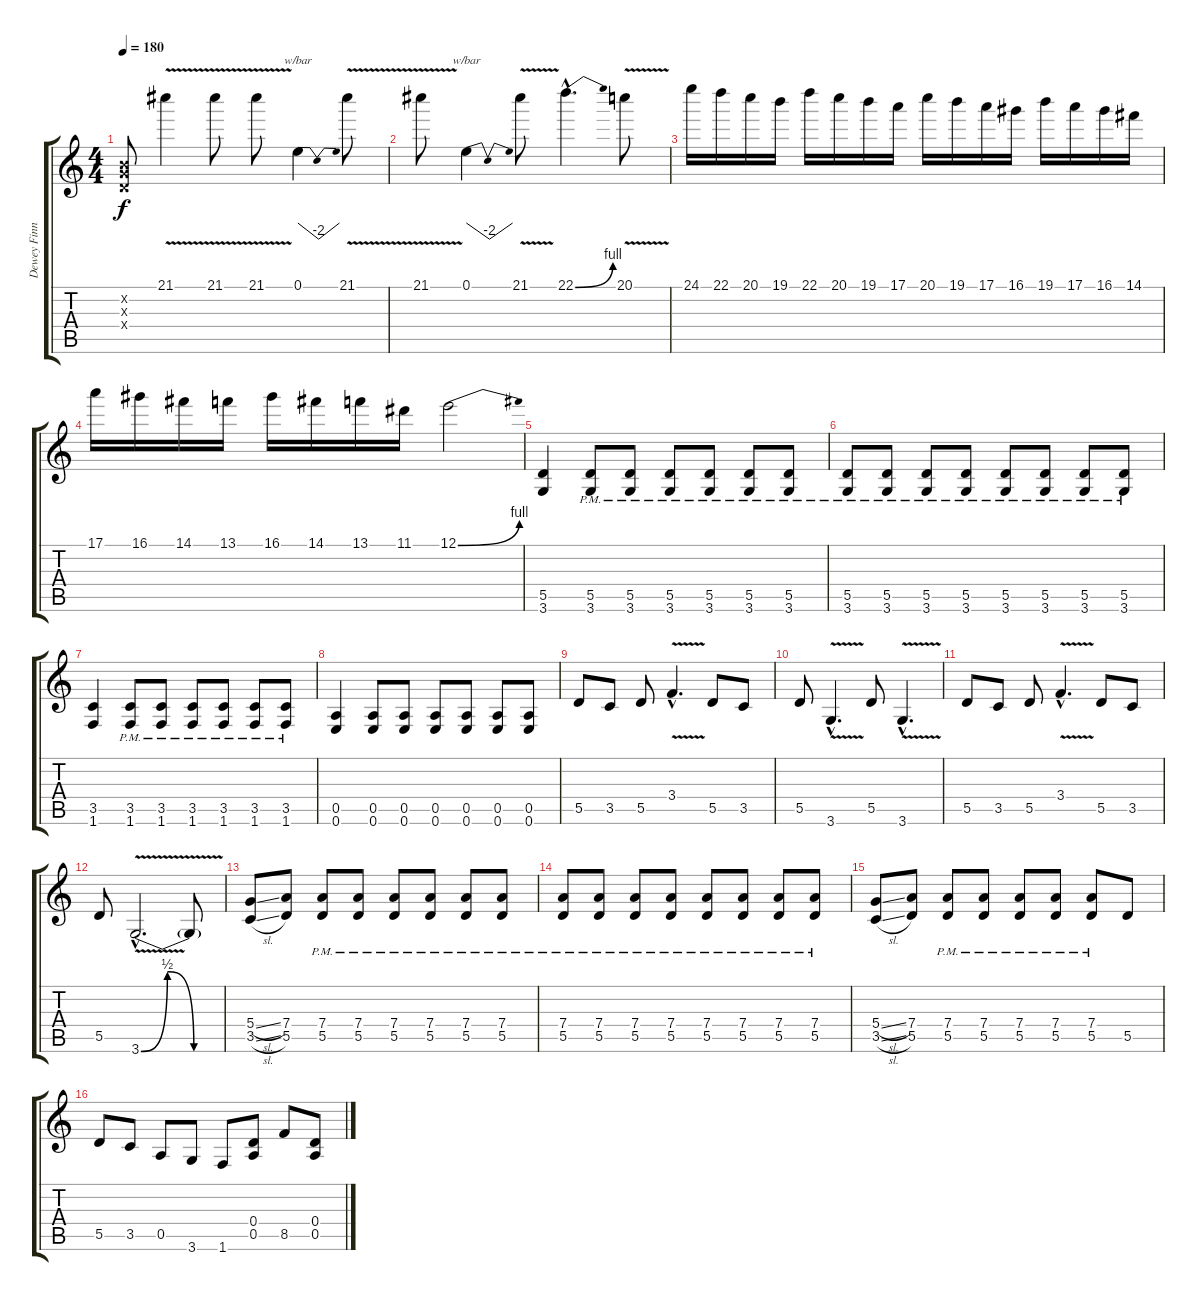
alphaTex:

\track ("Dewey Finn" "Dewey Finn") {instrument distortionguitar}
\staff {score tabs}
\tuning (E4 B3 G3 D3 A2 E2) {hide}
\ts (4 4)
\tempo 180
\clef g2
\ks c
(0.2{x} 0.3{x} 0.4{x}).8{dy f} 21.1{v}.4 21.1{v}.8 21.1{v}.8 0.1.4{tbe (dip default 0 0 30 -8 60 0)} 21.1{v}.8 |
21.1{v}.8 0.1.4{tbe (dip default 0 0 30 -8 60 0)} 21.1{v}.8 22.1{be (bend 0 0 60 4) hac}.4{d} 20.1{v}.8 |
24.1.16 22.1.16 20.1.16 19.1.16 22.1.16 20.1.16 19.1.16 17.1.16 20.1.16 19.1.16 17.1.16 16.1.16 19.1.16 17.1.16 16.1.16 14.1.16 |
17.1.16 16.1.16 14.1.16 13.1.16 16.1.16 14.1.16 13.1.16 11.1.16 12.1{be (bend 0 0 60 4)}.2 |
(5.5 3.6).4 (5.5{pm} 3.6{pm}).8 (5.5{pm} 3.6{pm}).8 (5.5{pm} 3.6{pm}).8 (5.5{pm} 3.6{pm}).8 (5.5{pm} 3.6{pm}).8 (5.5{pm} 3.6{pm}).8 |
(5.5{pm} 3.6{pm}).8 (5.5{pm} 3.6{pm}).8 (5.5{pm} 3.6{pm}).8 (5.5{pm} 3.6{pm}).8 (5.5{pm} 3.6{pm}).8 (5.5{pm} 3.6{pm}).8 (5.5{pm} 3.6{pm}).8 (5.5{pm} 3.6{pm}).8 |
(3.5 1.6).4 (3.5{pm} 1.6{pm}).8 (3.5{pm} 1.6{pm}).8 (3.5{pm} 1.6{pm}).8 (3.5{pm} 1.6{pm}).8 (3.5{pm} 1.6{pm}).8 (3.5{pm} 1.6{pm}).8 |
(0.5 0.6).4 (0.5 0.6).8 (0.5 0.6).8 (0.5 0.6).8 (0.5 0.6).8 (0.5 0.6).8 (0.5 0.6).8 |
5.5.8 3.5.8 5.5.8 3.4{v hac}.4{d} 5.5.8 3.5.8 |
5.5.8 3.6{v hac}.4{d} 5.5.8 3.6{v hac}.4{d} |
5.5.8 3.5.8 5.5.8 3.4{v hac}.4{d} 5.5.8 3.5.8 |
5.5.8 3.6{be (custom 0 0 19 2 38 0 45 0 60 0) v hac}.2{d} 3.6{t}.8 |
(5.4{sl} 3.5{sl}).8 (7.4 5.5).8 (7.4{pm} 5.5{pm}).8 (7.4{pm} 5.5{pm}).8 (7.4{pm} 5.5{pm}).8 (7.4{pm} 5.5{pm}).8 (7.4{pm} 5.5{pm}).8 (7.4{pm} 5.5{pm}).8 |
(7.4{pm} 5.5{pm}).8 (7.4{pm} 5.5{pm}).8 (7.4{pm} 5.5{pm}).8 (7.4{pm} 5.5{pm}).8 (7.4{pm} 5.5{pm}).8 (7.4{pm} 5.5{pm}).8 (7.4{pm} 5.5{pm}).8 (7.4{pm} 5.5{pm}).8 |
(5.4{sl} 3.5{sl}).8 (7.4 5.5).8 (7.4{pm} 5.5{pm}).8 (7.4{pm} 5.5{pm}).8 (7.4{pm} 5.5{pm}).8 (7.4{pm} 5.5{pm}).8 (7.4{pm} 5.5{pm}).8 5.5.8 |
5.5.8 3.5.8 0.5.8 3.6.8 1.6.8 (0.4 0.5).8 8.5.8 (0.4 0.5).8
